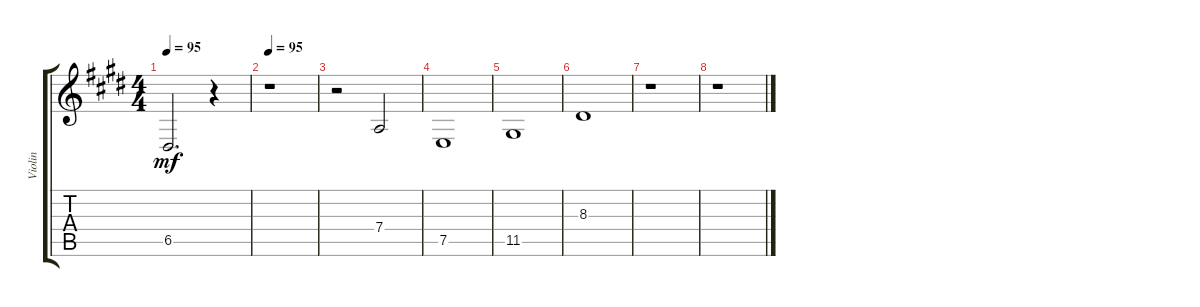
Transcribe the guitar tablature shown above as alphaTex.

\track ("Violin" "Violin") {instrument stringensemble1}
\staff {score tabs}
\tuning (E4 B3 G3 D3 A2 E2) {hide}
\ts (4 4)
\tempo 95
\clef g2
\ks e
6.5.2{d dy mf} r.4 |
\tempo 95
r.1 |
r.2 7.4.2 |
7.5.1 |
11.5.1 |
8.3.1 |
r.1 |
r.1
